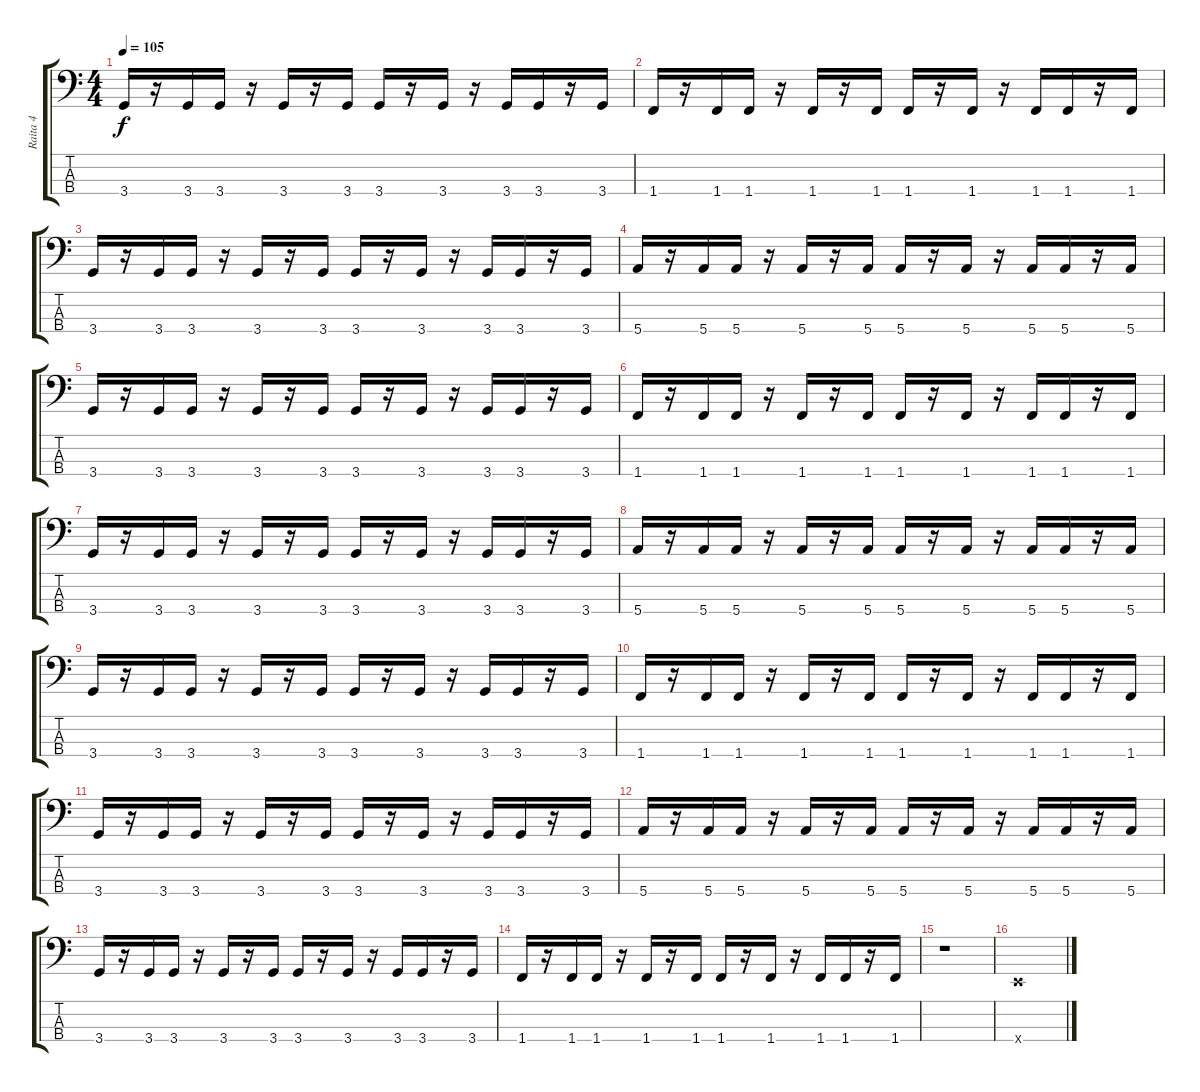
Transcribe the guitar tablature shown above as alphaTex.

\track ("Raita 4" "Raita 4") {instrument electricbassfinger}
\staff {score tabs}
\tuning (G2 D2 A1 E1) {hide}
\ts (4 4)
\tempo 105
\clef f4
\ks c
3.4.16{dy f} r.16 3.4.16 3.4.16 r.16 3.4.16 r.16 3.4.16 3.4.16 r.16 3.4.16 r.16 3.4.16 3.4.16 r.16 3.4.16 |
1.4.16 r.16 1.4.16 1.4.16 r.16 1.4.16 r.16 1.4.16 1.4.16 r.16 1.4.16 r.16 1.4.16 1.4.16 r.16 1.4.16 |
3.4.16 r.16 3.4.16 3.4.16 r.16 3.4.16 r.16 3.4.16 3.4.16 r.16 3.4.16 r.16 3.4.16 3.4.16 r.16 3.4.16 |
5.4.16 r.16 5.4.16 5.4.16 r.16 5.4.16 r.16 5.4.16 5.4.16 r.16 5.4.16 r.16 5.4.16 5.4.16 r.16 5.4.16 |
3.4.16 r.16 3.4.16 3.4.16 r.16 3.4.16 r.16 3.4.16 3.4.16 r.16 3.4.16 r.16 3.4.16 3.4.16 r.16 3.4.16 |
1.4.16 r.16 1.4.16 1.4.16 r.16 1.4.16 r.16 1.4.16 1.4.16 r.16 1.4.16 r.16 1.4.16 1.4.16 r.16 1.4.16 |
3.4.16 r.16 3.4.16 3.4.16 r.16 3.4.16 r.16 3.4.16 3.4.16 r.16 3.4.16 r.16 3.4.16 3.4.16 r.16 3.4.16 |
5.4.16 r.16 5.4.16 5.4.16 r.16 5.4.16 r.16 5.4.16 5.4.16 r.16 5.4.16 r.16 5.4.16 5.4.16 r.16 5.4.16 |
3.4.16 r.16 3.4.16 3.4.16 r.16 3.4.16 r.16 3.4.16 3.4.16 r.16 3.4.16 r.16 3.4.16 3.4.16 r.16 3.4.16 |
1.4.16 r.16 1.4.16 1.4.16 r.16 1.4.16 r.16 1.4.16 1.4.16 r.16 1.4.16 r.16 1.4.16 1.4.16 r.16 1.4.16 |
3.4.16 r.16 3.4.16 3.4.16 r.16 3.4.16 r.16 3.4.16 3.4.16 r.16 3.4.16 r.16 3.4.16 3.4.16 r.16 3.4.16 |
5.4.16 r.16 5.4.16 5.4.16 r.16 5.4.16 r.16 5.4.16 5.4.16 r.16 5.4.16 r.16 5.4.16 5.4.16 r.16 5.4.16 |
3.4.16 r.16 3.4.16 3.4.16 r.16 3.4.16 r.16 3.4.16 3.4.16 r.16 3.4.16 r.16 3.4.16 3.4.16 r.16 3.4.16 |
1.4.16 r.16 1.4.16 1.4.16 r.16 1.4.16 r.16 1.4.16 1.4.16 r.16 1.4.16 r.16 1.4.16 1.4.16 r.16 1.4.16 |
r.1 |
0.4{x}.1
